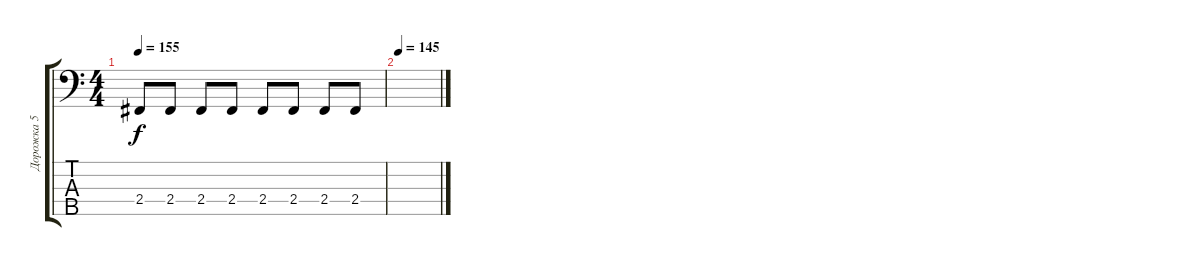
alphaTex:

\track ("Дорожка 5" "Дорожка 5") {instrument synthbass2}
\staff {score tabs}
\tuning (G2 D2 A1 E1 B0) {hide}
\ts (4 4)
\tempo 155
\clef f4
\ks c
2.4.8{dy f} 2.4.8 2.4.8 2.4.8 2.4.8 2.4.8 2.4.8 2.4.8 |
\tempo 145
